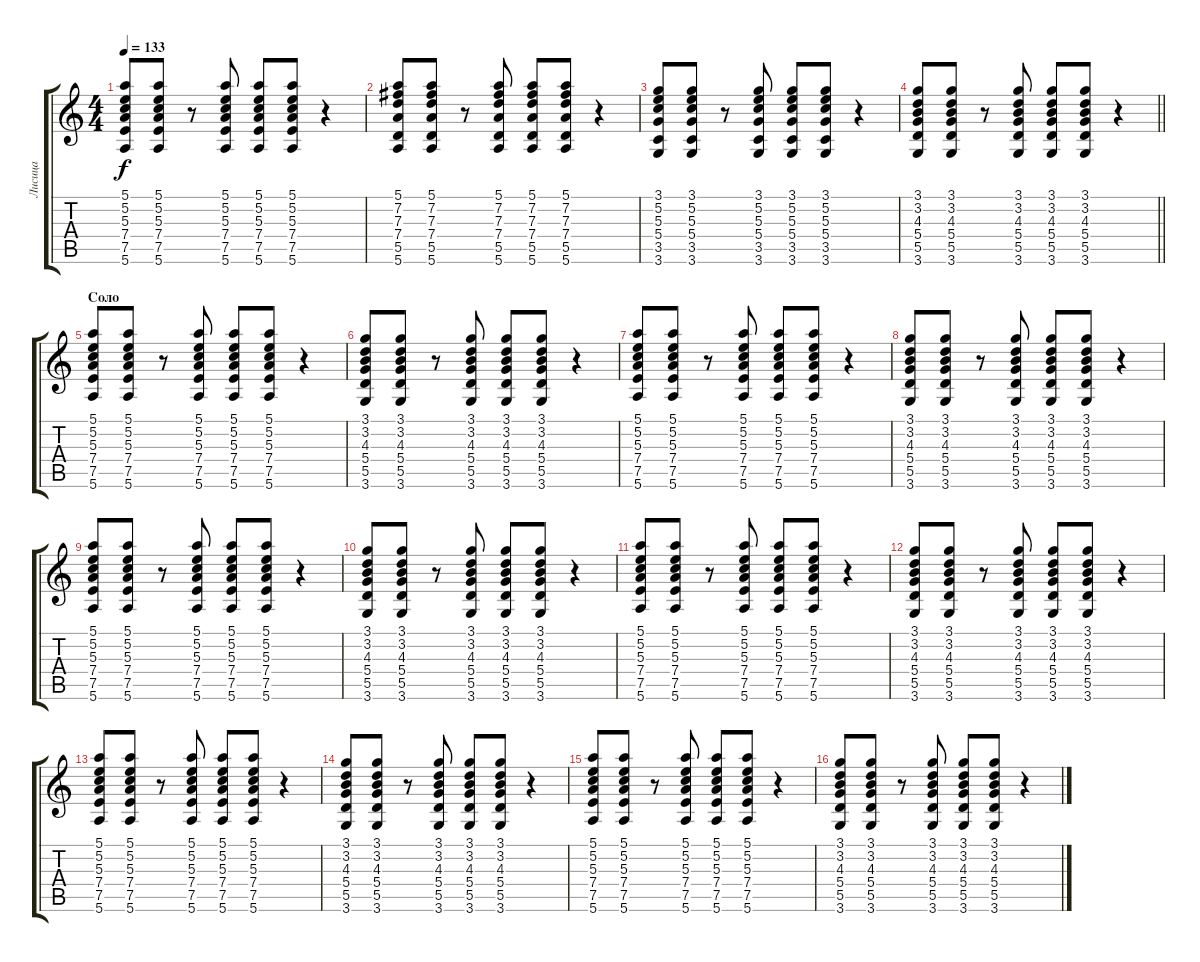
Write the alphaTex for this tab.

\track ("Лисица" "Лисица") {instrument acousticguitarsteel}
\staff {score tabs}
\tuning (E4 B3 G3 D3 A2 E2) {hide}
\ts (4 4)
\tempo 133
\clef g2
\ks c
(5.1 5.2 5.3 7.4 7.5 5.6).8{dy f} (5.1 5.2 5.3 7.4 7.5 5.6).8 r.8 (5.1 5.2 5.3 7.4 7.5 5.6).8 (5.1 5.2 5.3 7.4 7.5 5.6).8 (5.1 5.2 5.3 7.4 7.5 5.6).8 r.4 |
(5.1 7.2 7.3 7.4 5.5 5.6).8 (5.1 7.2 7.3 7.4 5.5 5.6).8 r.8 (5.1 7.2 7.3 7.4 5.5 5.6).8 (5.1 7.2 7.3 7.4 5.5 5.6).8 (5.1 7.2 7.3 7.4 5.5 5.6).8 r.4 |
(3.1 5.2 5.3 5.4 3.5 3.6).8 (3.1 5.2 5.3 5.4 3.5 3.6).8 r.8 (3.1 5.2 5.3 5.4 3.5 3.6).8 (3.1 5.2 5.3 5.4 3.5 3.6).8 (3.1 5.2 5.3 5.4 3.5 3.6).8 r.4 |
\barLineRight lightlight
(3.1 3.2 4.3 5.4 5.5 3.6).8 (3.1 3.2 4.3 5.4 5.5 3.6).8 r.8 (3.1 3.2 4.3 5.4 5.5 3.6).8 (3.1 3.2 4.3 5.4 5.5 3.6).8 (3.1 3.2 4.3 5.4 5.5 3.6).8 r.4 |
\section ("" "Соло")
(5.1 5.2 5.3 7.4 7.5 5.6).8 (5.1 5.2 5.3 7.4 7.5 5.6).8 r.8 (5.1 5.2 5.3 7.4 7.5 5.6).8 (5.1 5.2 5.3 7.4 7.5 5.6).8 (5.1 5.2 5.3 7.4 7.5 5.6).8 r.4 |
(3.1 3.2 4.3 5.4 5.5 3.6).8 (3.1 3.2 4.3 5.4 5.5 3.6).8 r.8 (3.1 3.2 4.3 5.4 5.5 3.6).8 (3.1 3.2 4.3 5.4 5.5 3.6).8 (3.1 3.2 4.3 5.4 5.5 3.6).8 r.4 |
(5.1 5.2 5.3 7.4 7.5 5.6).8 (5.1 5.2 5.3 7.4 7.5 5.6).8 r.8 (5.1 5.2 5.3 7.4 7.5 5.6).8 (5.1 5.2 5.3 7.4 7.5 5.6).8 (5.1 5.2 5.3 7.4 7.5 5.6).8 r.4 |
(3.1 3.2 4.3 5.4 5.5 3.6).8 (3.1 3.2 4.3 5.4 5.5 3.6).8 r.8 (3.1 3.2 4.3 5.4 5.5 3.6).8 (3.1 3.2 4.3 5.4 5.5 3.6).8 (3.1 3.2 4.3 5.4 5.5 3.6).8 r.4 |
(5.1 5.2 5.3 7.4 7.5 5.6).8 (5.1 5.2 5.3 7.4 7.5 5.6).8 r.8 (5.1 5.2 5.3 7.4 7.5 5.6).8 (5.1 5.2 5.3 7.4 7.5 5.6).8 (5.1 5.2 5.3 7.4 7.5 5.6).8 r.4 |
(3.1 3.2 4.3 5.4 5.5 3.6).8 (3.1 3.2 4.3 5.4 5.5 3.6).8 r.8 (3.1 3.2 4.3 5.4 5.5 3.6).8 (3.1 3.2 4.3 5.4 5.5 3.6).8 (3.1 3.2 4.3 5.4 5.5 3.6).8 r.4 |
(5.1 5.2 5.3 7.4 7.5 5.6).8 (5.1 5.2 5.3 7.4 7.5 5.6).8 r.8 (5.1 5.2 5.3 7.4 7.5 5.6).8 (5.1 5.2 5.3 7.4 7.5 5.6).8 (5.1 5.2 5.3 7.4 7.5 5.6).8 r.4 |
(3.1 3.2 4.3 5.4 5.5 3.6).8 (3.1 3.2 4.3 5.4 5.5 3.6).8 r.8 (3.1 3.2 4.3 5.4 5.5 3.6).8 (3.1 3.2 4.3 5.4 5.5 3.6).8 (3.1 3.2 4.3 5.4 5.5 3.6).8 r.4 |
(5.1 5.2 5.3 7.4 7.5 5.6).8 (5.1 5.2 5.3 7.4 7.5 5.6).8 r.8 (5.1 5.2 5.3 7.4 7.5 5.6).8 (5.1 5.2 5.3 7.4 7.5 5.6).8 (5.1 5.2 5.3 7.4 7.5 5.6).8 r.4 |
(3.1 3.2 4.3 5.4 5.5 3.6).8 (3.1 3.2 4.3 5.4 5.5 3.6).8 r.8 (3.1 3.2 4.3 5.4 5.5 3.6).8 (3.1 3.2 4.3 5.4 5.5 3.6).8 (3.1 3.2 4.3 5.4 5.5 3.6).8 r.4 |
(5.1 5.2 5.3 7.4 7.5 5.6).8 (5.1 5.2 5.3 7.4 7.5 5.6).8 r.8 (5.1 5.2 5.3 7.4 7.5 5.6).8 (5.1 5.2 5.3 7.4 7.5 5.6).8 (5.1 5.2 5.3 7.4 7.5 5.6).8 r.4 |
(3.1 3.2 4.3 5.4 5.5 3.6).8 (3.1 3.2 4.3 5.4 5.5 3.6).8 r.8 (3.1 3.2 4.3 5.4 5.5 3.6).8 (3.1 3.2 4.3 5.4 5.5 3.6).8 (3.1 3.2 4.3 5.4 5.5 3.6).8 r.4
